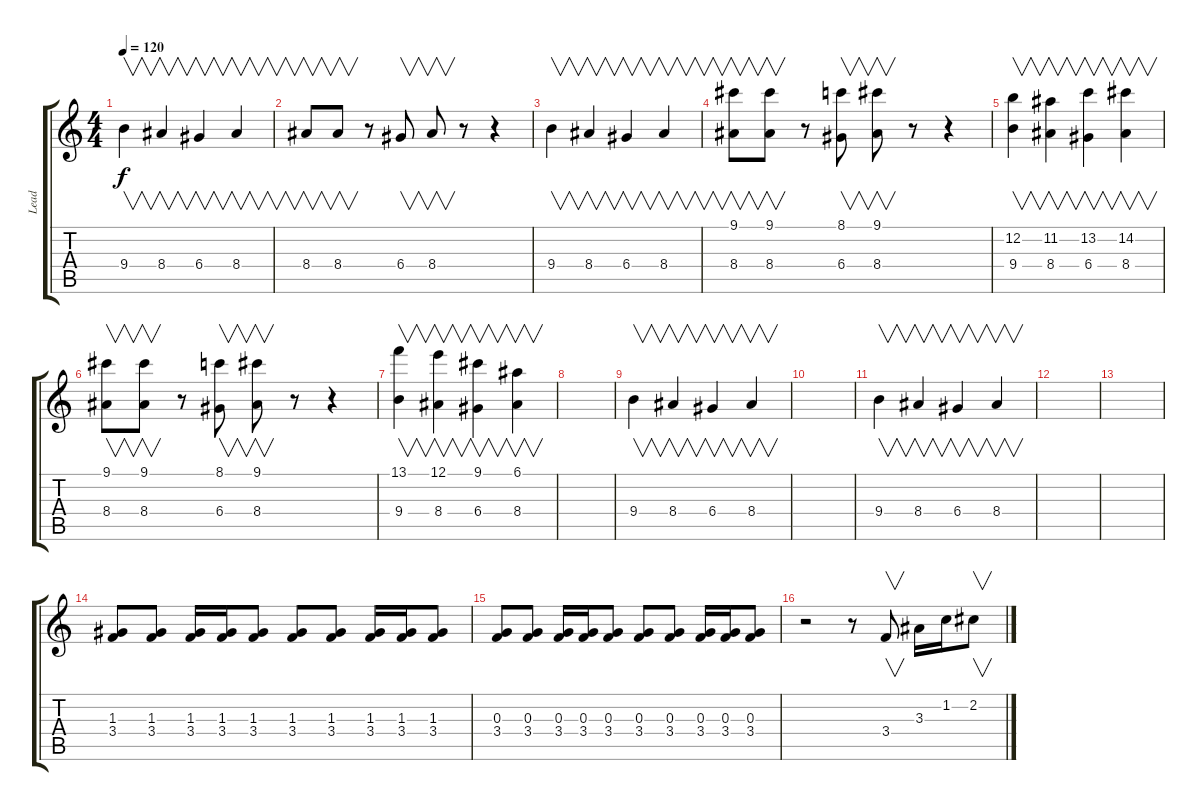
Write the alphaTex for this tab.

\track ("Lead" "Lead") {instrument distortionguitar}
\staff {score tabs}
\tuning (E4 B3 G3 D3 A2 E2) {hide}
\ts (4 4)
\tempo 120
\clef g2
\ks c
9.4.4{v dy f} 8.4.4{v} 6.4.4{v} 8.4.4{v} |
8.4.8{v} 8.4.8{v} r.8 6.4.8{v} 8.4.8{v} r.8 r.4 |
9.4.4{v} 8.4.4{v} 6.4.4{v} 8.4.4{v} |
(9.1 8.4).8{v} (9.1 8.4).8{v} r.8 (8.1 6.4).8{v} (9.1 8.4).8{v} r.8 r.4 |
(12.2 9.4).4{v} (11.2 8.4).4{v} (13.2 6.4).4{v} (14.2 8.4).4{v} |
(9.1 8.4).8{v} (9.1 8.4).8{v} r.8 (8.1 6.4).8{v} (9.1 8.4).8{v} r.8 r.4 |
(13.1 9.4).4{v} (12.1 8.4).4{v} (9.1 6.4).4{v} (6.1 8.4).4{v} |
|
9.4.4{v} 8.4.4{v} 6.4.4{v} 8.4.4{v} |
|
9.4.4{v} 8.4.4{v} 6.4.4{v} 8.4.4{v} |
|
|
(1.3 3.4).8 (1.3 3.4).8 (1.3 3.4).16 (1.3 3.4).16 (1.3 3.4).8 (1.3 3.4).8 (1.3 3.4).8 (1.3 3.4).16 (1.3 3.4).16 (1.3 3.4).8 |
(0.3 3.4).8 (0.3 3.4).8 (0.3 3.4).16 (0.3 3.4).16 (0.3 3.4).8 (0.3 3.4).8 (0.3 3.4).8 (0.3 3.4).16 (0.3 3.4).16 (0.3 3.4).8 |
r.2 r.8 3.4.8{v} 3.3.16 1.2.16 2.2.8{v}
